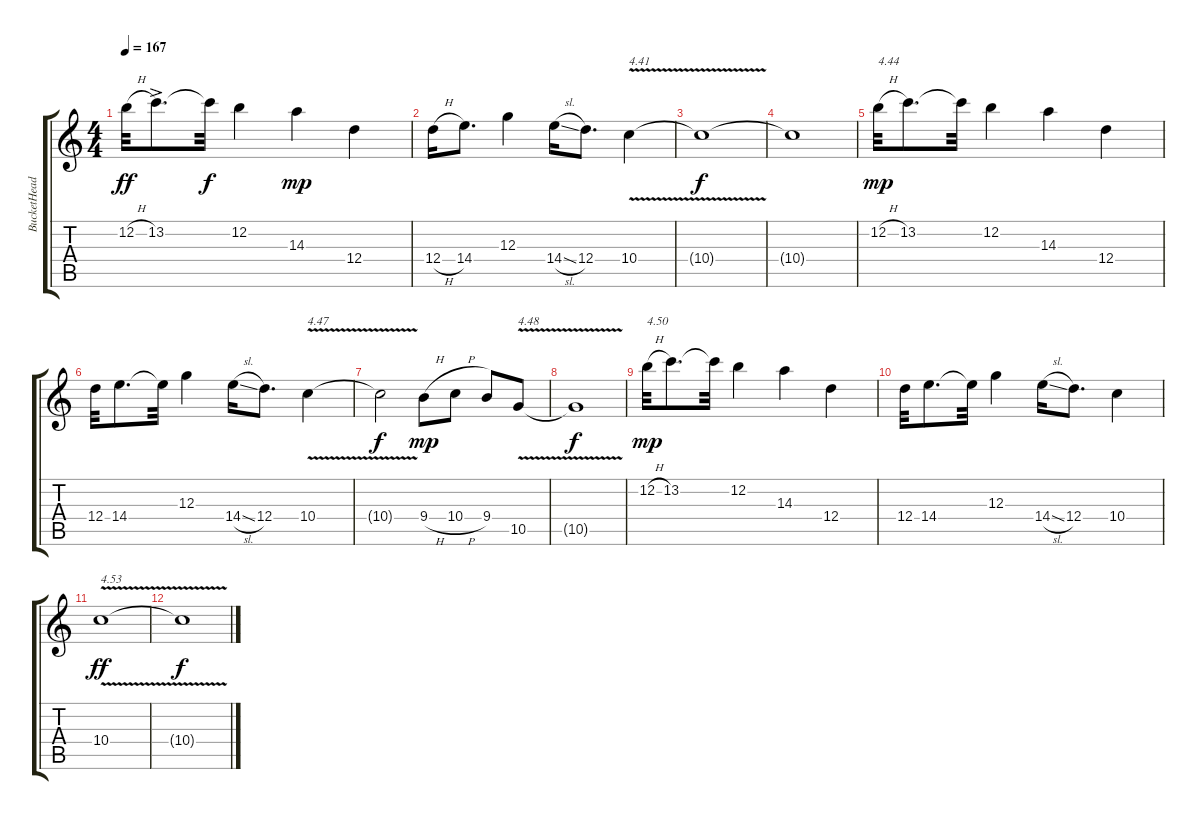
\track ("BucketHead" "BucketHead") {instrument acousticguitarnylon}
\staff {score tabs}
\tuning (E4 B3 G3 D3 A2 E2) {hide}
\ts (4 4)
\tempo 167
\clef g2
\ks c
12.2{h}.32{dy ff} 13.2{ac}.8{d} 13.2{t}.32{dy f} 12.2.4 14.3.4{dy mp} 12.4.4 |
12.4{h}.16 14.4.8{d} 12.3.4 14.4{sl}.16 12.4.8{d} 10.4{v}.4{txt "4.41"} |
10.4{t}.1{dy f} |
10.4{t}.1 |
12.2{h}.32{txt "4.44" dy mp} 13.2.8{d} 13.2{t}.32 12.2.4 14.3.4 12.4.4 |
12.4.32 14.4.8{d} 14.4{t}.32 12.3.4 14.4{sl}.16 12.4.8{d} 10.4{v}.4{txt "4.47"} |
10.4{t}.2{dy f} 9.4{h}.8{dy mp} 10.4{h}.8 9.4.8 10.5{v}.8{txt "4.48"} |
10.5{t}.1{dy f} |
12.2{h}.32{txt "4.50" dy mp} 13.2.8{d} 13.2{t}.32 12.2.4 14.3.4 12.4.4 |
12.4.32 14.4.8{d} 14.4{t}.32 12.3.4 14.4{sl}.16 12.4.8{d} 10.4.4 |
10.4{v}.1{txt "4.53" dy ff} |
10.4{t}.1{dy f}
